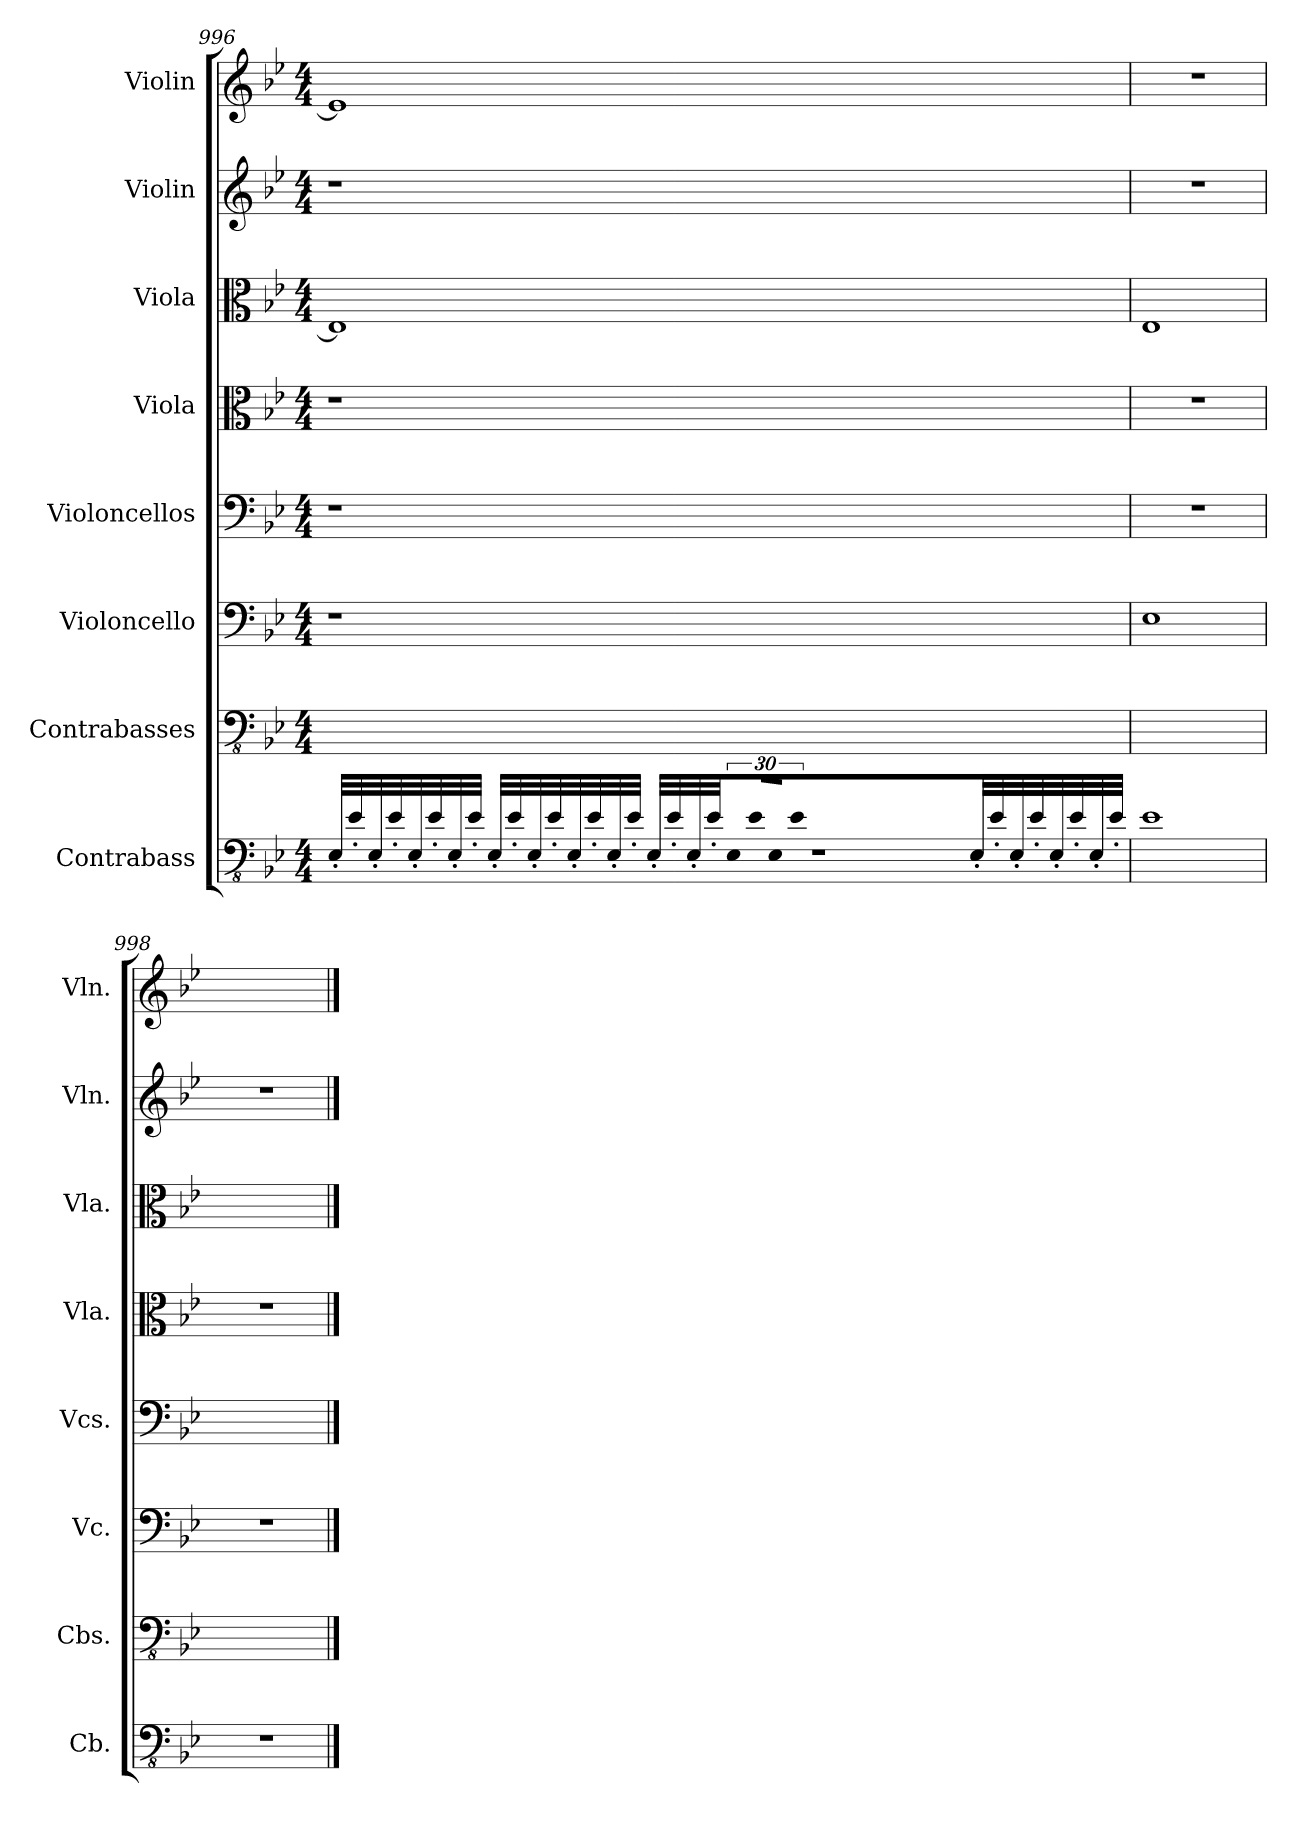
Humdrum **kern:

**kern	**kern	**kern	**kern	**kern	**kern	**kern	**kern
*part8	*part7	*part6	*part5	*part4	*part3	*part2	*part1
*staff8	*staff7	*staff6	*staff5	*staff4	*staff3	*staff2	*staff1
*I"Contrabass	*I"Contrabasses	*I"Violoncello	*I"Violoncellos	*I"Viola	*I"Viola	*I"Violin	*I"Violin
*I'Cb.	*I'Cbs.	*I'Vc.	*I'Vcs.	*I'Vla.	*I'Vla.	*I'Vln.	*I'Vln.
!!LO:PB:g=z
*clefFv4	*clefFv4	*clefF4	*clefF4	*clefC3	*clefC3	*clefG2	*clefG2
*ITrd7c12	*	*	*	*	*	*	*
*k[b-e-]	*k[b-e-]	*k[b-e-]	*k[b-e-]	*k[b-e-]	*k[b-e-]	*k[b-e-]	*k[b-e-]
*M4/4	*M4/4	*M4/4	*M4/4	*M4/4	*M4/4	*M4/4	*M4/4
=996	=996	=996	=996	=996	=996	=996	=996
32EEE-'/LLL	1ryy	1r	1r	1r	1E-]	1r	1e-]
32EE-'/	.	.	.	.	.	.	.
32EEE-'/	.	.	.	.	.	.	.
32EE-'/	.	.	.	.	.	.	.
32EEE-'/	.	.	.	.	.	.	.
32EE-'/	.	.	.	.	.	.	.
32EEE-'/	.	.	.	.	.	.	.
32EE-'/JJJ	.	.	.	.	.	.	.
32EEE-'/LLL	.	.	.	.	.	.	.
32EE-'/	.	.	.	.	.	.	.
32EEE-'/	.	.	.	.	.	.	.
32EE-'/	.	.	.	.	.	.	.
32EEE-'/	.	.	.	.	.	.	.
32EE-'/	.	.	.	.	.	.	.
32EEE-'/	.	.	.	.	.	.	.
32EE-'/JJJ	.	.	.	.	.	.	.
32EEE-'/LLL	.	.	.	.	.	.	.
32EE-'/	.	.	.	.	.	.	.
32EEE-'/	.	.	.	.	.	.	.
32EE-'/	.	.	.	.	.	.	.
!LO:N:vis=64	!	!	!	!	!	!	!
960%17EEE-/JJJk	.	.	.	.	.	.	.
!LO:N:vis=64	!	!	!	!	!	!	!
960%17ryy	.	.	.	.	.	.	.
!LO:N:vis=64	!	!	!	!	!	!	!
960%17EE-/LLLL	.	.	.	.	.	.	.
!LO:N:vis=64	!	!	!	!	!	!	!
960%17EEE-/JJJJ	.	.	.	.	.	.	.
!LO:N:vis=64	!	!	!	!	!	!	!
960%17ryy	.	.	.	.	.	.	.
!LO:N:vis=64	!	!	!	!	!	!	!
960%17EE-\	.	.	.	.	.	.	.
!LO:N:vis=64	!	!	!	!	!	!	!
960%17ryy	.	.	.	.	.	.	.
1r	.	.	.	.	.	.	.
.	960%959ryy	960%959ryy	960%959ryy	960%959ryy	960%959ryy	960%959ryy	960%959ryy
32EEE-'/LLL	.	.	.	.	.	.	.
32EE-'/	.	.	.	.	.	.	.
32EEE-'/	.	.	.	.	.	.	.
32EE-'/	.	.	.	.	.	.	.
32EEE-'/	.	.	.	.	.	.	.
32EE-'/	.	.	.	.	.	.	.
32EEE-'/	.	.	.	.	.	.	.
32EE-'/JJJ	.	.	.	.	.	.	.
=997	=997	=997	=997	=997	=997	=997	=997
1EE-	1ryy	1E-	1r	1r	1E-	1r	1r
=998	=998	=998	=998	=998	=998	=998	=998
1r	1ryy	1r	1ryy	1r	1ryy	1r	1ryy
==	==	==	==	==	==	==	==
*-	*-	*-	*-	*-	*-	*-	*-
